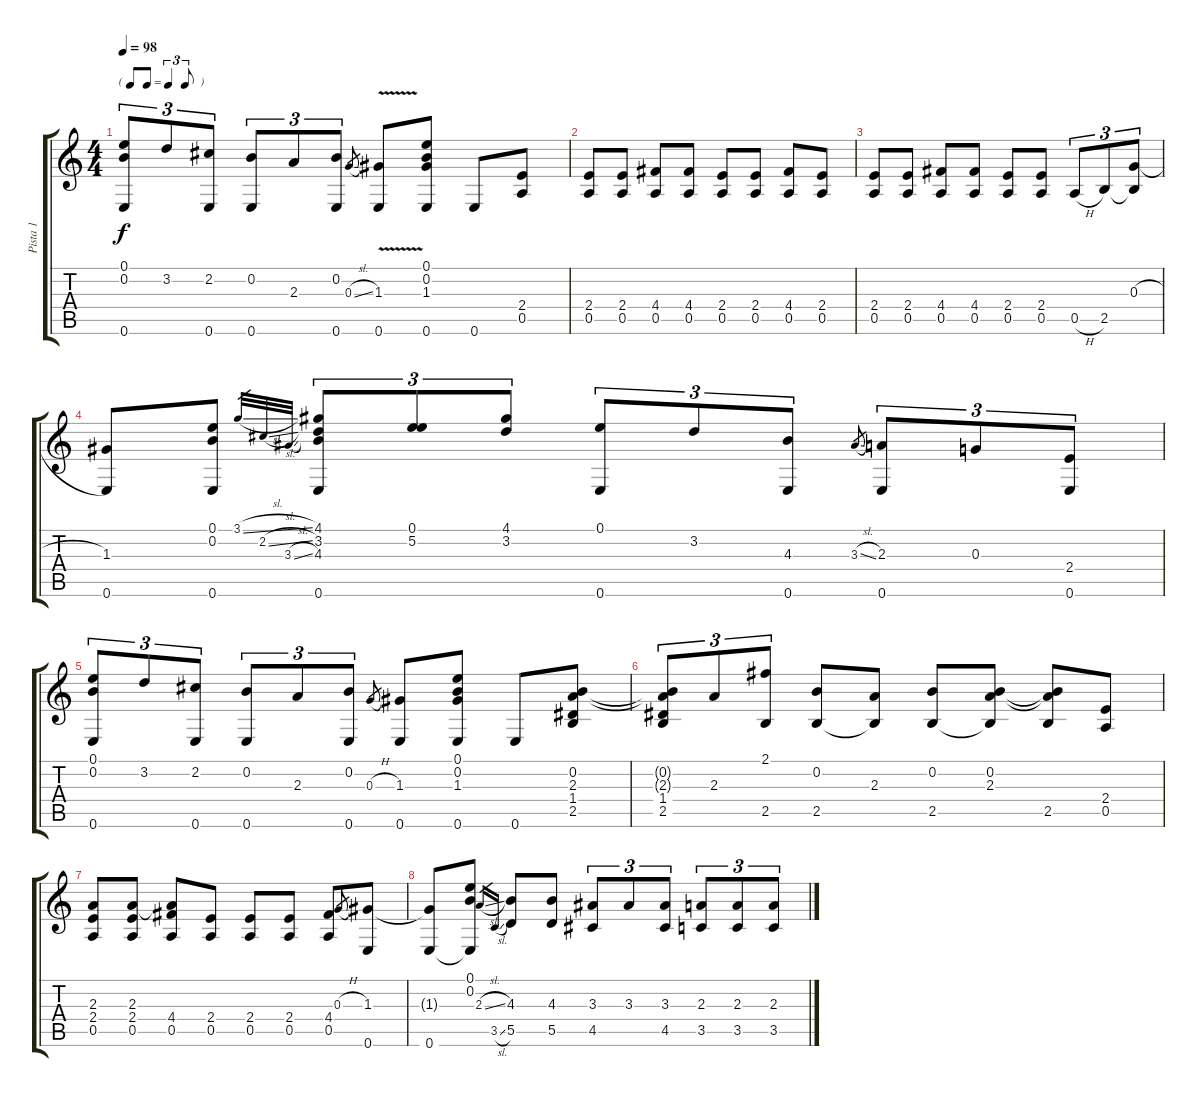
\track ("Pista 1" "Pista 1") {instrument acousticguitarnylon}
\staff {score tabs}
\tuning (E4 B3 G3 D3 A2 E2) {hide}
\ts (4 4)
\tf triplet8th
\tempo 98
\clef g2
\ks c
(0.1 0.2 0.6).8{tu (3 2) dy f} 3.2.8{tu (3 2)} (2.2 0.6).8{tu (3 2)} (0.2 0.6).8{tu (3 2)} 2.3.8{tu (3 2)} (0.2 0.6).8{tu (3 2)} 0.3{sl}.8{gr} (1.3{v} 0.6{v}).8 (0.1 0.2 1.3 0.6).8 0.6.8 (2.4 0.5).8 |
(2.4 0.5).8 (2.4 0.5).8 (4.4 0.5).8 (4.4 0.5).8 (2.4 0.5).8 (2.4 0.5).8 (4.4 0.5).8 (2.4 0.5).8 |
(2.4 0.5).8 (2.4 0.5).8 (4.4 0.5).8 (4.4 0.5).8 (2.4 0.5).8 (2.4 0.5).8 0.5{h}.8{tu (3 2)} 2.5.8{tu (3 2)} (0.3{h} 2.5{t}).8{tu (3 2)} |
(1.3 0.6).8 (0.1 0.2 0.6).8 3.1{sl}.32{gr} 2.2{sl}.32{gr} 3.3{sl}.32{gr} (4.1 3.2 4.3 0.6).8{tu (3 2)} (0.1 5.2).8{tu (3 2)} (4.1 3.2).8{tu (3 2)} (0.1 0.6).8{tu (3 2)} 3.2.8{tu (3 2)} (4.3 0.6).8{tu (3 2)} 3.3{sl}.8{gr} (2.3 0.6).8{tu (3 2)} 0.3.8{tu (3 2)} (2.4 0.6).8{tu (3 2)} |
(0.1 0.2 0.6).8{tu (3 2)} 3.2.8{tu (3 2)} (2.2 0.6).8{tu (3 2)} (0.2 0.6).8{tu (3 2)} 2.3.8{tu (3 2)} (0.2 0.6).8{tu (3 2)} 0.3{h}.8{gr} (1.3 0.6).8 (0.1 0.2 1.3 0.6).8 0.6.8 (0.2 2.3 1.4 2.5).8 |
(0.2{t} 2.3{t} 1.4 2.5).8{tu (3 2)} 2.3.8{tu (3 2)} (2.1 2.5).8{tu (3 2)} (0.2 2.5).8 (2.3 2.5{t}).8 (0.2 2.5).8 (0.2 2.3 2.5{t}).8 (0.2{t} 2.3{t} 2.5).8 (2.4 0.5).8 |
(2.3 2.4 0.5).8 (2.3 2.4 0.5).8 (2.3{t} 4.4 0.5).8 (2.4 0.5).8 (2.4 0.5).8 (2.4 0.5).8 (4.4 0.5).8 0.3{h}.8{gr} (1.3 0.6).8 |
(1.3{t} 0.6).8 (0.1 0.2 0.6{t}).8 2.3{sl}.16{gr} 3.5{sl}.16{gr} (4.3 5.5).8 (4.3 5.5).8 (3.3 4.5).8{tu (3 2)} 3.3.8{tu (3 2)} (3.3 4.5).8{tu (3 2)} (2.3 3.5).8{tu (3 2)} (2.3 3.5).8{tu (3 2)} (2.3 3.5).8{tu (3 2)}
